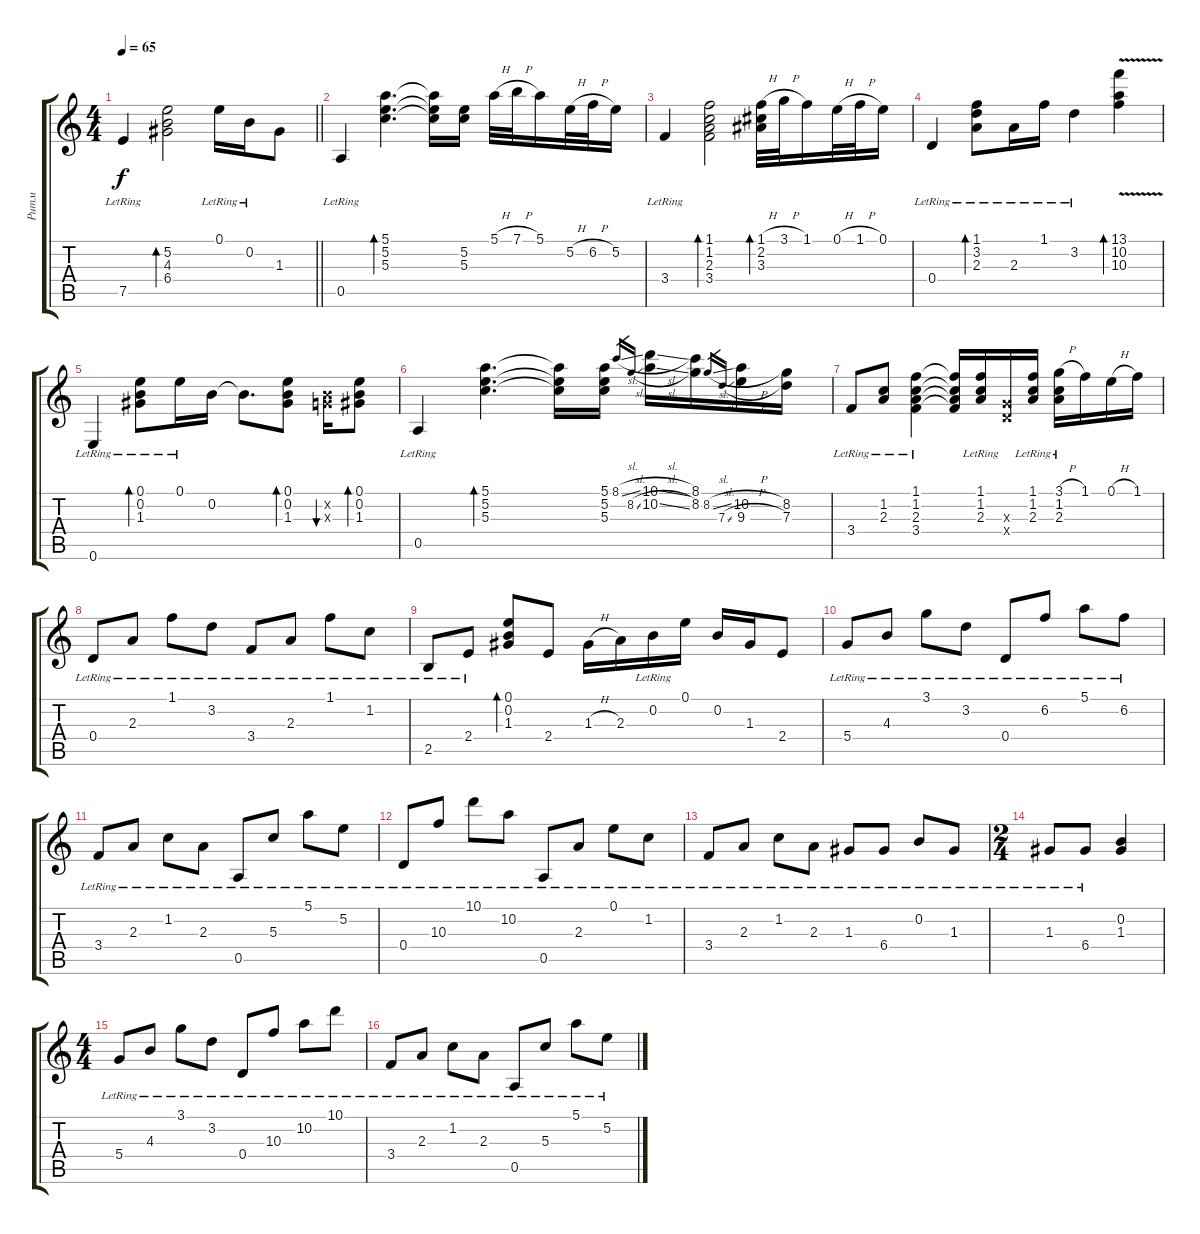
\track ("Ритм" "Ритм") {instrument electricguitarclean}
\staff {score tabs}
\tuning (E4 B3 G3 D3 A2 E2) {hide}
\ts (4 4)
\tempo 65
\clef g2
\barLineRight lightlight
\ks c
7.5{lr}.4{dy f} (5.2 4.3 6.4).2{bd 120} 0.1{lr}.16 0.2{lr}.16 1.3.8 |
0.5{lr}.4 (5.1 5.2 5.3).4{d bd 120} (5.1{t} 5.2{t} 5.3{t}).16 (5.2 5.3).16 5.1{h}.32 7.1{h}.32 5.1.16 5.2{h}.32 6.2{h}.32 5.2.16 |
3.4{lr}.4 (1.1 1.2 2.3 3.4).2{bd 120} (1.1{h} 2.2 3.3).32{bd 60} 3.1{h}.32 1.1.16 0.1{h}.32 1.1{h}.32 0.1.16 |
0.4{lr}.4 (1.1{lr} 3.2{lr} 2.3{lr}).8{bd 120} 2.3{lr}.16 1.1{lr}.16 3.2{lr}.4 (13.1{v} 10.2 10.3).4{bd 240} |
0.6{lr}.4 (0.1{lr} 0.2{lr} 1.3{lr}).8{bd 120} 0.1{lr}.16 0.2.16 0.2{t}.8{d} (0.1 0.2 1.3).8{bd 60} (0.2{x} 0.3{x}).16{bu 60} (0.1 0.2 1.3).8{bd 60} |
0.5{lr}.4 (5.1 5.2 5.3).4{d bd 120} (5.1{t} 5.2{t} 5.3{t}).16 (5.1 5.2 5.3).16 8.1{sl}.16{gr} 8.2{sl}.16{gr} (10.1{sl} 10.2{sl}).16 (8.1 8.2).16 8.2{sl}.16{gr} 7.3{sl}.16{gr} (10.2{h} 9.3{h}).16 (8.2 7.3).16 |
3.4{lr}.8 (1.2{lr} 2.3{lr}).8 (1.1{lr} 1.2{lr} 2.3{lr} 3.4{lr}).4 (1.1{t} 1.2{t} 2.3{t} 3.4{t}).16 (1.1{lr} 1.2{lr} 2.3{lr}).16 (0.3{x} 0.4{x}).16 (1.1{lr} 1.2{lr} 2.3{lr}).16 (3.1{h lr} 1.2{lr} 2.3{lr}).16 1.1.16 0.1{h}.16 1.1.16 |
0.4{lr}.8 2.3{lr}.8 1.1{lr}.8 3.2{lr}.8 3.4{lr}.8 2.3{lr}.8 1.1{lr}.8 1.2{lr}.8 |
2.5{lr}.8 2.4{lr}.8 (0.1 0.2 1.3).8{bd 240} 2.4.8 1.3{h}.16 2.3.16 0.2{lr}.16 0.1.16 0.2.16 1.3.16 2.4.8 |
5.4{lr}.8 4.3{lr}.8 3.1{lr}.8 3.2{lr}.8 0.4{lr}.8 6.2{lr}.8 5.1{lr}.8 6.2{lr}.8 |
3.4{lr}.8 2.3{lr}.8 1.2{lr}.8 2.3{lr}.8 0.5{lr}.8 5.3{lr}.8 5.1{lr}.8 5.2{lr}.8 |
0.4{lr}.8 10.3{lr}.8 10.1{lr}.8 10.2{lr}.8 0.5{lr}.8 2.3{lr}.8 0.1{lr}.8 1.2{lr}.8 |
3.4{lr}.8 2.3{lr}.8 1.2{lr}.8 2.3{lr}.8 1.3{lr}.8 6.4{lr}.8 0.2{lr}.8 1.3{lr}.8 |
\ts (2 4)
1.3{lr}.8 6.4{lr}.8 (0.2 1.3).4 |
\ts (4 4)
5.4{lr}.8 4.3{lr}.8 3.1{lr}.8 3.2{lr}.8 0.4{lr}.8 10.3{lr}.8 10.2{lr}.8 10.1{lr}.8 |
3.4{lr}.8 2.3{lr}.8 1.2{lr}.8 2.3{lr}.8 0.5{lr}.8 5.3{lr}.8 5.1{lr}.8 5.2{lr}.8
